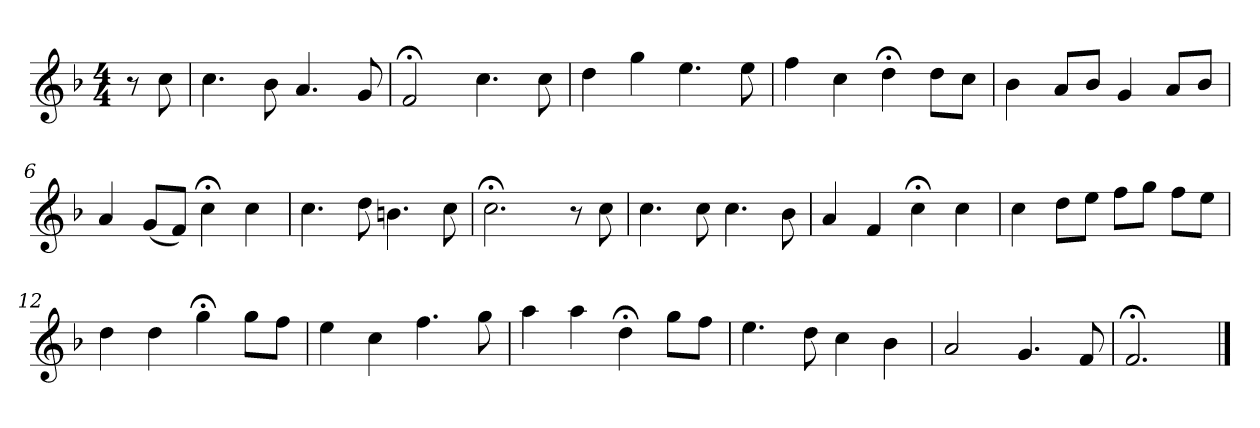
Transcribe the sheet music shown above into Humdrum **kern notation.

**kern
*part1
*staff1
*k[b-]
*F:
*M4/4
*MM120
=
8r
8cc
=1
4.cc
8b-
4.a
8g
=2
2f;<
4.cc
8cc
=3
4dd
4gg
4.ee
8ee
=4
4ff
4cc
4dd;<
8ddL
8ccJ
=5
4b-
8aL
8b-J
4g
8aL
8b-J
=6
4a
(8gL
8fJ)
4cc;<
4cc
=7
4.cc
8dd
4.bn
8cc
=8
2.cc;<
8r
8cc
=9
4.cc
8cc
4.cc
8b-
=10
4a
4f
4cc;<
4cc
=11
4cc
8ddL
8eeJ
8ffL
8ggJ
8ffL
8eeJ
=12
4dd
4dd
4gg;<
8ggL
8ffJ
=13
4ee
4cc
4.ff
8gg
=14
4aa
4aa
4dd;<
8ggL
8ffJ
=15
4.ee
8dd
4cc
4b-
=16
2a
4.g
8f
=17
2.f;<
==
*-
